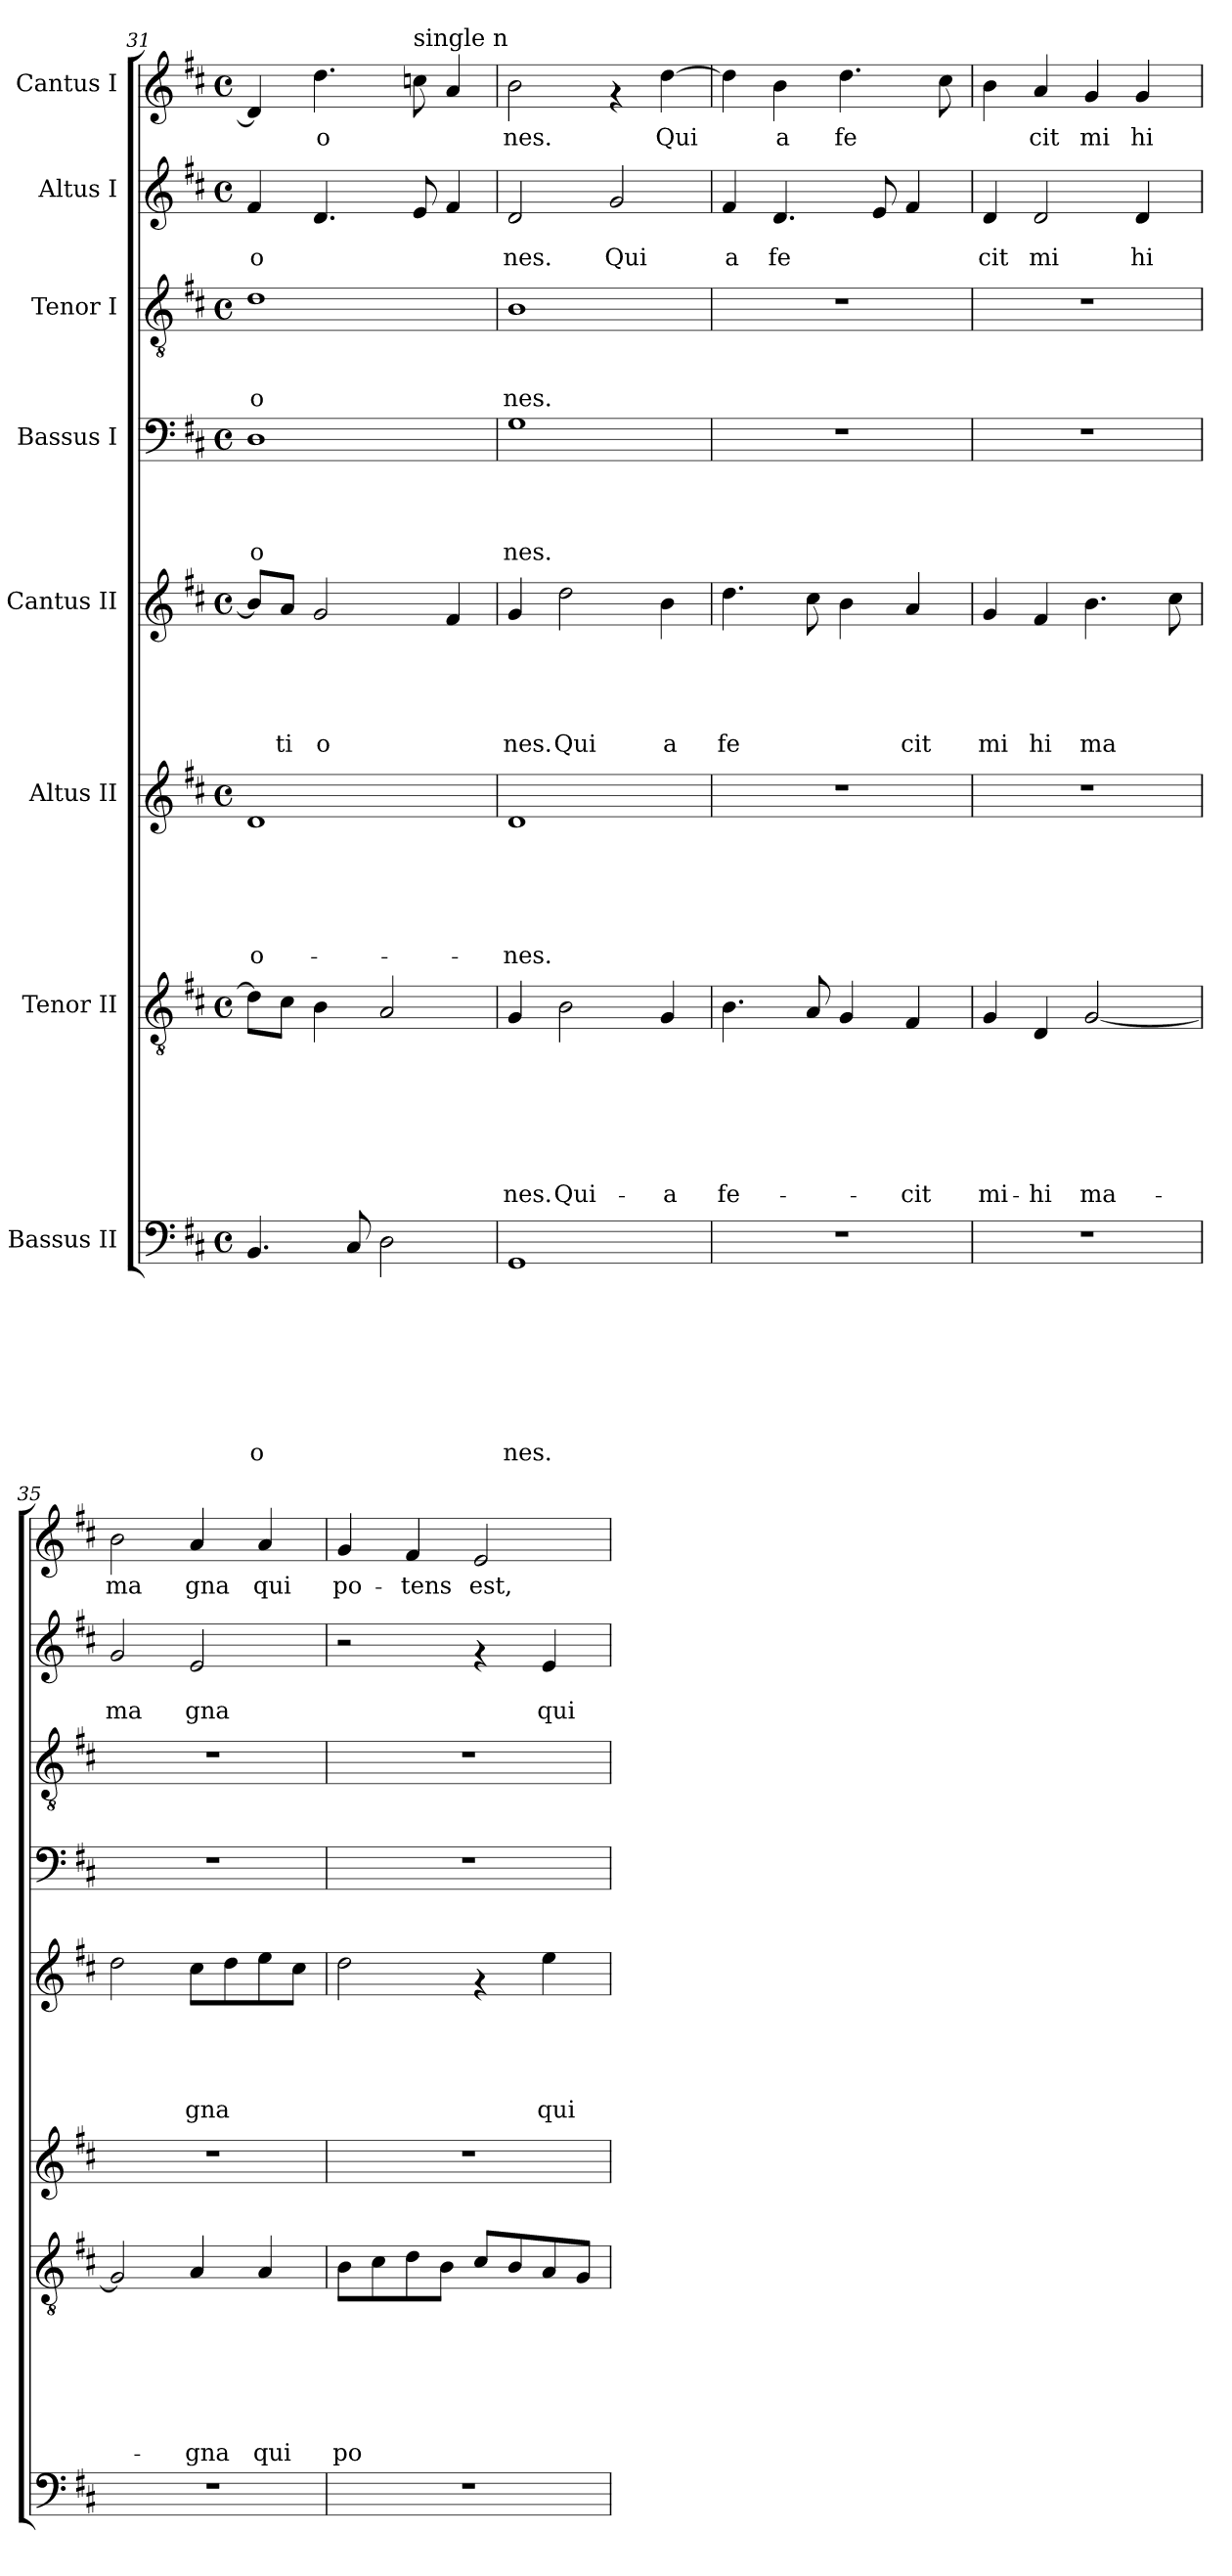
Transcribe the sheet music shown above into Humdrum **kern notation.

**kern	**text	**text	**text	**text	**text	**text	**text	**text	**kern	**text	**text	**text	**text	**text	**text	**text	**kern	**text	**text	**text	**text	**text	**text	**kern	**text	**text	**text	**text	**text	**kern	**text	**text	**text	**text	**kern	**text	**text	**text	**kern	**text	**text	**kern	**text
*part8	*part8	*part8	*part8	*part8	*part8	*part8	*part8	*part8	*part7	*part7	*part7	*part7	*part7	*part7	*part7	*part7	*part6	*part6	*part6	*part6	*part6	*part6	*part6	*part5	*part5	*part5	*part5	*part5	*part5	*part4	*part4	*part4	*part4	*part4	*part3	*part3	*part3	*part3	*part2	*part2	*part2	*part1	*part1
*staff8	*staff8	*staff8	*staff8	*staff8	*staff8	*staff8	*staff8	*staff8	*staff7	*staff7	*staff7	*staff7	*staff7	*staff7	*staff7	*staff7	*staff6	*staff6	*staff6	*staff6	*staff6	*staff6	*staff6	*staff5	*staff5	*staff5	*staff5	*staff5	*staff5	*staff4	*staff4	*staff4	*staff4	*staff4	*staff3	*staff3	*staff3	*staff3	*staff2	*staff2	*staff2	*staff1	*staff1
*I"Bassus II	*	*	*	*	*	*	*	*	*I"Tenor II	*	*	*	*	*	*	*	*I"Altus II	*	*	*	*	*	*	*I"Cantus II	*	*	*	*	*	*I"Bassus I	*	*	*	*	*I"Tenor I	*	*	*	*I"Altus I	*	*	*I"Cantus I	*
*clefF4	*	*	*	*	*	*	*	*	*clefGv2	*	*	*	*	*	*	*	*clefG2	*	*	*	*	*	*	*clefG2	*	*	*	*	*	*clefF4	*	*	*	*	*clefGv2	*	*	*	*clefG2	*	*	*clefG2	*
*k[f#c#]	*	*	*	*	*	*	*	*	*k[f#c#]	*	*	*	*	*	*	*	*k[f#c#]	*	*	*	*	*	*	*k[f#c#]	*	*	*	*	*	*k[f#c#]	*	*	*	*	*k[f#c#]	*	*	*	*k[f#c#]	*	*	*k[f#c#]	*
*D:	*	*	*	*	*	*	*	*	*D:	*	*	*	*	*	*	*	*D:	*	*	*	*	*	*	*D:	*	*	*	*	*	*D:	*	*	*	*	*D:	*	*	*	*D:	*	*	*D:	*
*M4/4	*	*	*	*	*	*	*	*	*M4/4	*	*	*	*	*	*	*	*M4/4	*	*	*	*	*	*	*M4/4	*	*	*	*	*	*M4/4	*	*	*	*	*M4/4	*	*	*	*M4/4	*	*	*M4/4	*
*met(c)	*	*	*	*	*	*	*	*	*met(c)	*	*	*	*	*	*	*	*met(c)	*	*	*	*	*	*	*met(c)	*	*	*	*	*	*met(c)	*	*	*	*	*met(c)	*	*	*	*met(c)	*	*	*met(c)	*
=31	=31	=31	=31	=31	=31	=31	=31	=31	=31	=31	=31	=31	=31	=31	=31	=31	=31	=31	=31	=31	=31	=31	=31	=31	=31	=31	=31	=31	=31	=31	=31	=31	=31	=31	=31	=31	=31	=31	=31	=31	=31	=31	=31
!	!	!	!	!	!	!	!	!LO:LY:b	!	!	!	!	!	!	!	!	!	!	!	!	!	!	!LO:LY:b	!	!	!	!	!	!	!	!	!	!	!LO:LY:b	!	!	!	!LO:LY:b	!	!	!LO:LY:b	!	!
4.BB/	.	.	.	.	.	.	.	o	8d\L]	.	.	.	.	.	.	.	1d	.	.	.	.	.	-o-	8b/L]	.	.	.	.	.	1D	.	.	.	o	1d	.	.	o	4f#/	.	o	4d/]	.
!	!	!	!	!	!	!	!	!	!	!	!	!	!	!	!	!	!	!	!	!	!	!	!	!	!	!	!	!	!LO:LY:b	!	!	!	!	!	!	!	!	!	!	!	!	!	!
.	.	.	.	.	.	.	.	.	8c#\J	.	.	.	.	.	.	.	.	.	.	.	.	.	.	8a/J	.	.	.	.	ti	.	.	.	.	.	.	.	.	.	.	.	.	.	.
!	!	!	!	!	!	!	!	!	!	!	!	!	!	!	!	!	!	!	!	!	!	!	!	!	!	!	!	!	!LO:LY:b	!	!	!	!	!	!	!	!	!	!	!	!	!	!LO:LY:b
.	.	.	.	.	.	.	.	.	4B\	.	.	.	.	.	.	.	.	.	.	.	.	.	.	2g/	.	.	.	.	o	.	.	.	.	.	.	.	.	.	4.d/	.	.	4.dd\	o
8C#/	.	.	.	.	.	.	.	.	.	.	.	.	.	.	.	.	.	.	.	.	.	.	.	.	.	.	.	.	.	.	.	.	.	.	.	.	.	.	.	.	.	.	.
2D\	.	.	.	.	.	.	.	.	2A/	.	.	.	.	.	.	.	.	.	.	.	.	.	.	.	.	.	.	.	.	.	.	.	.	.	.	.	.	.	.	.	.	.	.
!	!	!	!	!	!	!	!	!	!	!	!	!	!	!	!	!	!	!	!	!	!	!	!	!	!	!	!	!	!	!	!	!	!	!	!	!	!	!	!	!	!	!LO:TX:a:t=single n	!
.	.	.	.	.	.	.	.	.	.	.	.	.	.	.	.	.	.	.	.	.	.	.	.	.	.	.	.	.	.	.	.	.	.	.	.	.	.	.	8e/	.	.	8cc\	.
.	.	.	.	.	.	.	.	.	.	.	.	.	.	.	.	.	.	.	.	.	.	.	.	4f#/	.	.	.	.	.	.	.	.	.	.	.	.	.	.	4f#/	.	.	4a/	.
=32	=32	=32	=32	=32	=32	=32	=32	=32	=32	=32	=32	=32	=32	=32	=32	=32	=32	=32	=32	=32	=32	=32	=32	=32	=32	=32	=32	=32	=32	=32	=32	=32	=32	=32	=32	=32	=32	=32	=32	=32	=32	=32	=32
!	!	!	!	!	!	!	!	!LO:LY:b	!	!	!	!	!	!	!	!LO:LY:b	!	!	!	!	!	!	!LO:LY:b	!	!	!	!	!	!LO:LY:b	!	!	!	!	!LO:LY:b	!	!	!	!LO:LY:b	!	!	!LO:LY:b	!	!LO:LY:b
1GG	.	.	.	.	.	.	.	nes.	4G/	.	.	.	.	.	.	-nes.	1d	.	.	.	.	.	-nes.	4g/	.	.	.	.	nes.	1G	.	.	.	nes.	1B	.	.	nes.	2d/	.	nes.	2b\	nes.
!	!	!	!	!	!	!	!	!	!	!	!	!	!	!	!	!LO:LY:b	!	!	!	!	!	!	!	!	!	!	!	!	!LO:LY:b	!	!	!	!	!	!	!	!	!	!	!	!	!	!
.	.	.	.	.	.	.	.	.	2B\	.	.	.	.	.	.	Qui-	.	.	.	.	.	.	.	2dd\	.	.	.	.	Qui	.	.	.	.	.	.	.	.	.	.	.	.	.	.
!	!	!	!	!	!	!	!	!	!	!	!	!	!	!	!	!	!	!	!	!	!	!	!	!	!	!	!	!	!	!	!	!	!	!	!	!	!	!	!	!	!LO:LY:b	!	!
.	.	.	.	.	.	.	.	.	.	.	.	.	.	.	.	.	.	.	.	.	.	.	.	.	.	.	.	.	.	.	.	.	.	.	.	.	.	.	2g/	.	Qui	4rf	.
!	!	!	!	!	!	!	!	!	!	!	!	!	!	!	!	!LO:LY:b	!	!	!	!	!	!	!	!	!	!	!	!	!LO:LY:b	!	!	!	!	!	!	!	!	!	!	!	!	!	!LO:LY:b
.	.	.	.	.	.	.	.	.	4G/	.	.	.	.	.	.	-a	.	.	.	.	.	.	.	4b\	.	.	.	.	a	.	.	.	.	.	.	.	.	.	.	.	.	[>4dd\	Qui
=33	=33	=33	=33	=33	=33	=33	=33	=33	=33	=33	=33	=33	=33	=33	=33	=33	=33	=33	=33	=33	=33	=33	=33	=33	=33	=33	=33	=33	=33	=33	=33	=33	=33	=33	=33	=33	=33	=33	=33	=33	=33	=33	=33
!	!	!	!	!	!	!	!	!	!	!	!	!	!	!	!	!LO:LY:b	!	!	!	!	!	!	!	!	!	!	!	!	!LO:LY:b	!	!	!	!	!	!	!	!	!	!	!	!LO:LY:b	!	!
1r	.	.	.	.	.	.	.	.	4.B\	.	.	.	.	.	.	fe-	1r	.	.	.	.	.	.	4.dd\	.	.	.	.	fe	1r	.	.	.	.	1r	.	.	.	4f#/	.	a	4dd\]	.
!	!	!	!	!	!	!	!	!	!	!	!	!	!	!	!	!	!	!	!	!	!	!	!	!	!	!	!	!	!	!	!	!	!	!	!	!	!	!	!	!	!LO:LY:b	!	!LO:LY:b
.	.	.	.	.	.	.	.	.	.	.	.	.	.	.	.	.	.	.	.	.	.	.	.	.	.	.	.	.	.	.	.	.	.	.	.	.	.	.	4.d/	.	fe	4b\	a
.	.	.	.	.	.	.	.	.	8A/	.	.	.	.	.	.	.	.	.	.	.	.	.	.	8cc#\	.	.	.	.	.	.	.	.	.	.	.	.	.	.	.	.	.	.	.
!	!	!	!	!	!	!	!	!	!	!	!	!	!	!	!	!	!	!	!	!	!	!	!	!	!	!	!	!	!	!	!	!	!	!	!	!	!	!	!	!	!	!	!LO:LY:b
.	.	.	.	.	.	.	.	.	4G/	.	.	.	.	.	.	.	.	.	.	.	.	.	.	4b\	.	.	.	.	.	.	.	.	.	.	.	.	.	.	.	.	.	4.dd\	fe
.	.	.	.	.	.	.	.	.	.	.	.	.	.	.	.	.	.	.	.	.	.	.	.	.	.	.	.	.	.	.	.	.	.	.	.	.	.	.	8e/	.	.	.	.
!	!	!	!	!	!	!	!	!	!	!	!	!	!	!	!	!LO:LY:b	!	!	!	!	!	!	!	!	!	!	!	!	!LO:LY:b	!	!	!	!	!	!	!	!	!	!	!	!	!	!
.	.	.	.	.	.	.	.	.	4F#/	.	.	.	.	.	.	-cit	.	.	.	.	.	.	.	4a/	.	.	.	.	cit	.	.	.	.	.	.	.	.	.	4f#/	.	.	.	.
.	.	.	.	.	.	.	.	.	.	.	.	.	.	.	.	.	.	.	.	.	.	.	.	.	.	.	.	.	.	.	.	.	.	.	.	.	.	.	.	.	.	8cc#\	.
=34	=34	=34	=34	=34	=34	=34	=34	=34	=34	=34	=34	=34	=34	=34	=34	=34	=34	=34	=34	=34	=34	=34	=34	=34	=34	=34	=34	=34	=34	=34	=34	=34	=34	=34	=34	=34	=34	=34	=34	=34	=34	=34	=34
!	!	!	!	!	!	!	!	!	!	!	!	!	!	!	!	!LO:LY:b	!	!	!	!	!	!	!	!	!	!	!	!	!LO:LY:b	!	!	!	!	!	!	!	!	!	!	!	!LO:LY:b	!	!
1r	.	.	.	.	.	.	.	.	4G/	.	.	.	.	.	.	mi-	1r	.	.	.	.	.	.	4g/	.	.	.	.	mi	1r	.	.	.	.	1r	.	.	.	4d/	.	cit	4b\	.
!	!	!	!	!	!	!	!	!	!	!	!	!	!	!	!	!LO:LY:b	!	!	!	!	!	!	!	!	!	!	!	!	!LO:LY:b	!	!	!	!	!	!	!	!	!	!	!	!LO:LY:b	!	!LO:LY:b
.	.	.	.	.	.	.	.	.	4D/	.	.	.	.	.	.	-hi	.	.	.	.	.	.	.	4f#/	.	.	.	.	hi	.	.	.	.	.	.	.	.	.	2d/	.	mi	4a/	cit
!	!	!	!	!	!	!	!	!	!	!	!	!	!	!	!	!LO:LY:b	!	!	!	!	!	!	!	!	!	!	!	!	!LO:LY:b	!	!	!	!	!	!	!	!	!	!	!	!	!	!LO:LY:b
.	.	.	.	.	.	.	.	.	[<2G/	.	.	.	.	.	.	ma-	.	.	.	.	.	.	.	4.b\	.	.	.	.	ma	.	.	.	.	.	.	.	.	.	.	.	.	4g/	mi
!	!	!	!	!	!	!	!	!	!	!	!	!	!	!	!	!	!	!	!	!	!	!	!	!	!	!	!	!	!	!	!	!	!	!	!	!	!	!	!	!	!LO:LY:b	!	!LO:LY:b
.	.	.	.	.	.	.	.	.	.	.	.	.	.	.	.	.	.	.	.	.	.	.	.	.	.	.	.	.	.	.	.	.	.	.	.	.	.	.	4d/	.	hi	4g/	hi
.	.	.	.	.	.	.	.	.	.	.	.	.	.	.	.	.	.	.	.	.	.	.	.	8cc#\	.	.	.	.	.	.	.	.	.	.	.	.	.	.	.	.	.	.	.
=35	=35	=35	=35	=35	=35	=35	=35	=35	=35	=35	=35	=35	=35	=35	=35	=35	=35	=35	=35	=35	=35	=35	=35	=35	=35	=35	=35	=35	=35	=35	=35	=35	=35	=35	=35	=35	=35	=35	=35	=35	=35	=35	=35
!	!	!	!	!	!	!	!	!	!	!	!	!	!	!	!	!	!	!	!	!	!	!	!	!	!	!	!	!	!	!	!	!	!	!	!	!	!	!	!	!	!LO:LY:b	!	!LO:LY:b
1r	.	.	.	.	.	.	.	.	2G/]	.	.	.	.	.	.	.	1r	.	.	.	.	.	.	2dd\	.	.	.	.	.	1r	.	.	.	.	1r	.	.	.	2g/	.	ma	2b\	ma
!	!	!	!	!	!	!	!	!	!	!	!	!	!	!	!	!LO:LY:b	!	!	!	!	!	!	!	!	!	!	!	!	!LO:LY:b	!	!	!	!	!	!	!	!	!	!	!	!LO:LY:b	!	!LO:LY:b
.	.	.	.	.	.	.	.	.	4A/	.	.	.	.	.	.	-gna	.	.	.	.	.	.	.	8cc#\L	.	.	.	.	gna	.	.	.	.	.	.	.	.	.	2e/	.	gna	4a/	gna
.	.	.	.	.	.	.	.	.	.	.	.	.	.	.	.	.	.	.	.	.	.	.	.	8dd\	.	.	.	.	.	.	.	.	.	.	.	.	.	.	.	.	.	.	.
!	!	!	!	!	!	!	!	!	!	!	!	!	!	!	!	!LO:LY:b	!	!	!	!	!	!	!	!	!	!	!	!	!	!	!	!	!	!	!	!	!	!	!	!	!	!	!LO:LY:b
.	.	.	.	.	.	.	.	.	4A/	.	.	.	.	.	.	qui	.	.	.	.	.	.	.	8ee\	.	.	.	.	.	.	.	.	.	.	.	.	.	.	.	.	.	4a/	qui
.	.	.	.	.	.	.	.	.	.	.	.	.	.	.	.	.	.	.	.	.	.	.	.	8cc#\J	.	.	.	.	.	.	.	.	.	.	.	.	.	.	.	.	.	.	.
!!LO:PB:g=z
=36	=36	=36	=36	=36	=36	=36	=36	=36	=36	=36	=36	=36	=36	=36	=36	=36	=36	=36	=36	=36	=36	=36	=36	=36	=36	=36	=36	=36	=36	=36	=36	=36	=36	=36	=36	=36	=36	=36	=36	=36	=36	=36	=36
!	!	!	!	!	!	!	!	!	!	!	!	!	!	!	!	!LO:LY:b	!	!	!	!	!	!	!	!	!	!	!	!	!	!	!	!	!	!	!	!	!	!	!	!	!	!	!LO:LY:b
1r	.	.	.	.	.	.	.	.	8B\L	.	.	.	.	.	.	po	1r	.	.	.	.	.	.	2dd\	.	.	.	.	.	1r	.	.	.	.	1r	.	.	.	2r	.	.	4g/	po-
.	.	.	.	.	.	.	.	.	8c#\	.	.	.	.	.	.	.	.	.	.	.	.	.	.	.	.	.	.	.	.	.	.	.	.	.	.	.	.	.	.	.	.	.	.
!	!	!	!	!	!	!	!	!	!	!	!	!	!	!	!	!	!	!	!	!	!	!	!	!	!	!	!	!	!	!	!	!	!	!	!	!	!	!	!	!	!	!	!LO:LY:b
.	.	.	.	.	.	.	.	.	8d\	.	.	.	.	.	.	.	.	.	.	.	.	.	.	.	.	.	.	.	.	.	.	.	.	.	.	.	.	.	.	.	.	4f#/	-tens
.	.	.	.	.	.	.	.	.	8B\J	.	.	.	.	.	.	.	.	.	.	.	.	.	.	.	.	.	.	.	.	.	.	.	.	.	.	.	.	.	.	.	.	.	.
!	!	!	!	!	!	!	!	!	!	!	!	!	!	!	!	!	!	!	!	!	!	!	!	!	!	!	!	!	!	!	!	!	!	!	!	!	!	!	!	!	!	!	!LO:LY:b
.	.	.	.	.	.	.	.	.	8c#/L	.	.	.	.	.	.	.	.	.	.	.	.	.	.	4rf	.	.	.	.	.	.	.	.	.	.	.	.	.	.	4rf	.	.	2e/	est,
.	.	.	.	.	.	.	.	.	8B/	.	.	.	.	.	.	.	.	.	.	.	.	.	.	.	.	.	.	.	.	.	.	.	.	.	.	.	.	.	.	.	.	.	.
!	!	!	!	!	!	!	!	!	!	!	!	!	!	!	!	!	!	!	!	!	!	!	!	!	!	!	!	!	!LO:LY:b	!	!	!	!	!	!	!	!	!	!	!	!LO:LY:b	!	!
.	.	.	.	.	.	.	.	.	8A/	.	.	.	.	.	.	.	.	.	.	.	.	.	.	4ee\	.	.	.	.	qui	.	.	.	.	.	.	.	.	.	4e/	.	qui	.	.
.	.	.	.	.	.	.	.	.	8G/J	.	.	.	.	.	.	.	.	.	.	.	.	.	.	.	.	.	.	.	.	.	.	.	.	.	.	.	.	.	.	.	.	.	.
=	=	=	=	=	=	=	=	=	=	=	=	=	=	=	=	=	=	=	=	=	=	=	=	=	=	=	=	=	=	=	=	=	=	=	=	=	=	=	=	=	=	=	=
*-	*-	*-	*-	*-	*-	*-	*-	*-	*-	*-	*-	*-	*-	*-	*-	*-	*-	*-	*-	*-	*-	*-	*-	*-	*-	*-	*-	*-	*-	*-	*-	*-	*-	*-	*-	*-	*-	*-	*-	*-	*-	*-	*-
